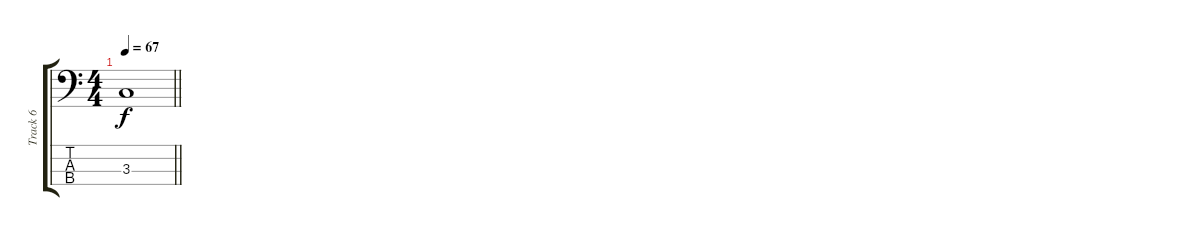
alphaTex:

\track ("Track 6" "Track 6") {instrument electricbassfinger}
\staff {score tabs}
\tuning (G2 D2 A1 E1) {hide}
\ts (4 4)
\tempo 67
\clef f4
\barLineRight lightlight
\ks c
3.3.1{dy f}
